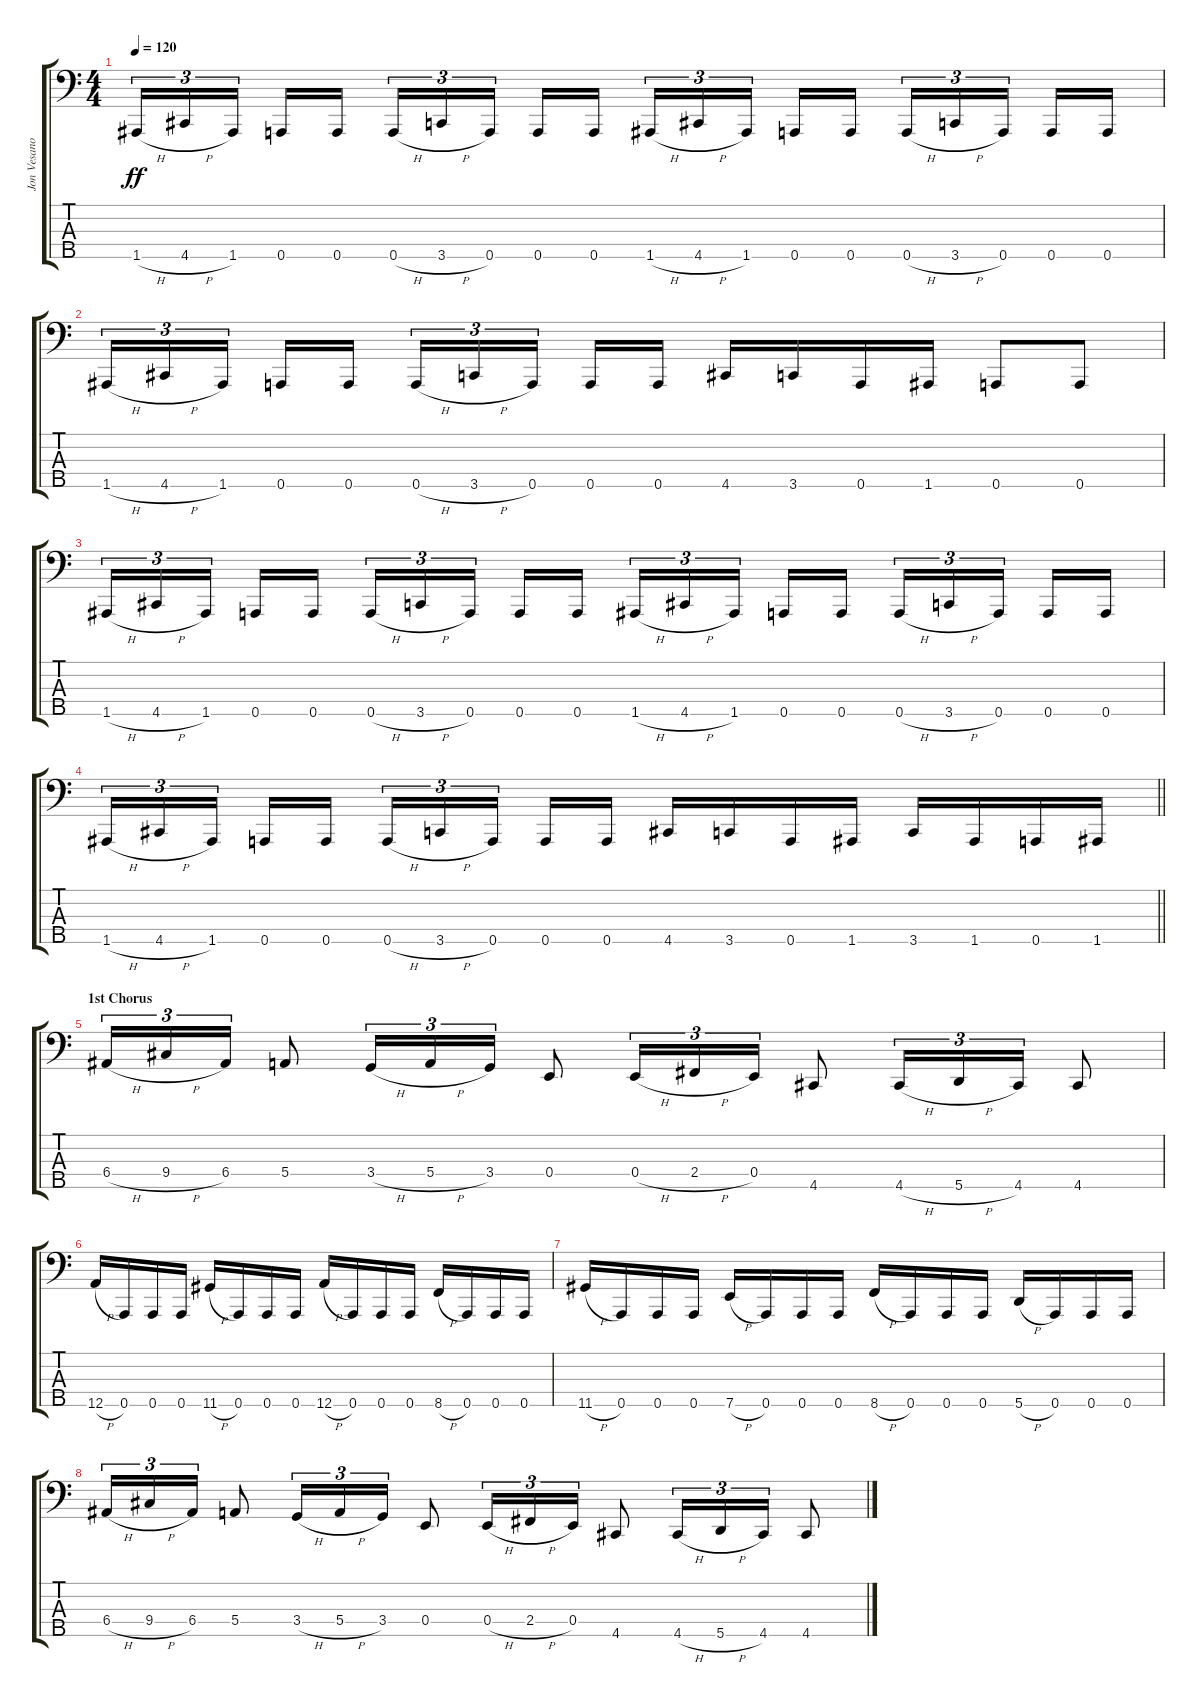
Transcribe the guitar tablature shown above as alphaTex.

\track ("Jon Vesano" "Jon Vesano") {instrument electricbassfinger}
\staff {score tabs}
\tuning (G2 D2 A1 E1 A0) {hide}
\ts (4 4)
\tempo 120
\clef f4
\ks c
1.5{h}.16{tu (3 2) dy ff} 4.5{h}.16{tu (3 2)} 1.5.16{tu (3 2) beam splitsecondary} 0.5.16 0.5.16 0.5{h}.16{tu (3 2)} 3.5{h}.16{tu (3 2)} 0.5.16{tu (3 2) beam splitsecondary} 0.5.16 0.5.16 1.5{h}.16{tu (3 2)} 4.5{h}.16{tu (3 2)} 1.5.16{tu (3 2) beam splitsecondary} 0.5.16 0.5.16 0.5{h}.16{tu (3 2)} 3.5{h}.16{tu (3 2)} 0.5.16{tu (3 2) beam splitsecondary} 0.5.16 0.5.16 |
1.5{h}.16{tu (3 2)} 4.5{h}.16{tu (3 2)} 1.5.16{tu (3 2) beam splitsecondary} 0.5.16 0.5.16 0.5{h}.16{tu (3 2)} 3.5{h}.16{tu (3 2)} 0.5.16{tu (3 2) beam splitsecondary} 0.5.16 0.5.16 4.5.16 3.5.16 0.5.16 1.5.16 0.5.8 0.5.8 |
1.5{h}.16{tu (3 2)} 4.5{h}.16{tu (3 2)} 1.5.16{tu (3 2) beam splitsecondary} 0.5.16 0.5.16 0.5{h}.16{tu (3 2)} 3.5{h}.16{tu (3 2)} 0.5.16{tu (3 2) beam splitsecondary} 0.5.16 0.5.16 1.5{h}.16{tu (3 2)} 4.5{h}.16{tu (3 2)} 1.5.16{tu (3 2) beam splitsecondary} 0.5.16 0.5.16 0.5{h}.16{tu (3 2)} 3.5{h}.16{tu (3 2)} 0.5.16{tu (3 2) beam splitsecondary} 0.5.16 0.5.16 |
\barLineRight lightlight
1.5{h}.16{tu (3 2)} 4.5{h}.16{tu (3 2)} 1.5.16{tu (3 2) beam splitsecondary} 0.5.16 0.5.16 0.5{h}.16{tu (3 2)} 3.5{h}.16{tu (3 2)} 0.5.16{tu (3 2) beam splitsecondary} 0.5.16 0.5.16 4.5.16 3.5.16 0.5.16 1.5.16 3.5.16 1.5.16 0.5.16 1.5.16 |
\section ("" "1st Chorus")
6.4{h}.16{tu (3 2)} 9.4{h}.16{tu (3 2)} 6.4.16{tu (3 2)} 5.4.8 3.4{h}.16{tu (3 2)} 5.4{h}.16{tu (3 2)} 3.4.16{tu (3 2)} 0.4.8 0.4{h}.16{tu (3 2)} 2.4{h}.16{tu (3 2)} 0.4.16{tu (3 2)} 4.5.8 4.5{h}.16{tu (3 2)} 5.5{h}.16{tu (3 2)} 4.5.16{tu (3 2)} 4.5.8 |
12.5{h}.16 0.5.16 0.5.16 0.5.16 11.5{h}.16 0.5.16 0.5.16 0.5.16 12.5{h}.16 0.5.16 0.5.16 0.5.16 8.5{h}.16 0.5.16 0.5.16 0.5.16 |
11.5{h}.16 0.5.16 0.5.16 0.5.16 7.5{h}.16 0.5.16 0.5.16 0.5.16 8.5{h}.16 0.5.16 0.5.16 0.5.16 5.5{h}.16 0.5.16 0.5.16 0.5.16 |
6.4{h}.16{tu (3 2)} 9.4{h}.16{tu (3 2)} 6.4.16{tu (3 2)} 5.4.8 3.4{h}.16{tu (3 2)} 5.4{h}.16{tu (3 2)} 3.4.16{tu (3 2)} 0.4.8 0.4{h}.16{tu (3 2)} 2.4{h}.16{tu (3 2)} 0.4.16{tu (3 2)} 4.5.8 4.5{h}.16{tu (3 2)} 5.5{h}.16{tu (3 2)} 4.5.16{tu (3 2)} 4.5.8
